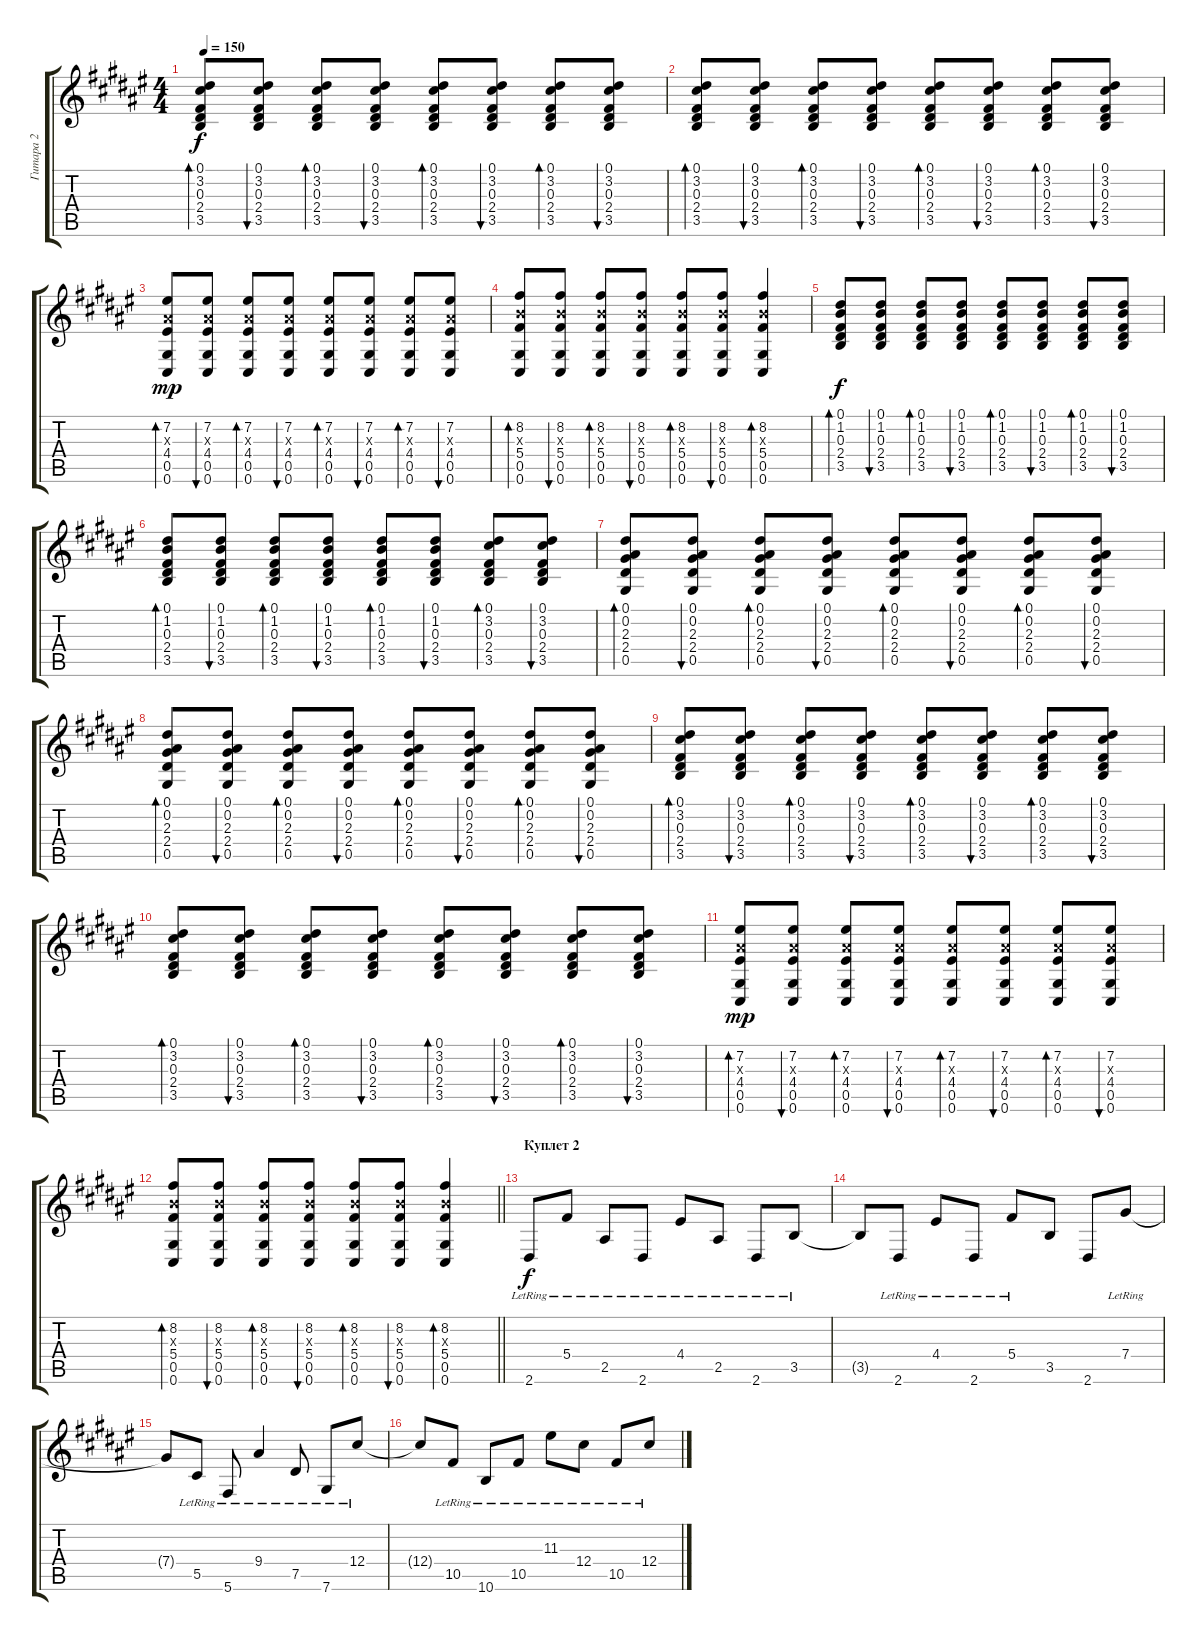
\track ("Гитара 2" "Гитара 2") {instrument acousticguitarnylon}
\staff {score tabs}
\tuning (Eb4 Bb3 Gb3 Db3 Ab2 Db2) {hide}
\ts (4 4)
\tempo 150
\clef g2
\ks d#minor
(0.1 3.2 0.3 2.4 3.5).8{bd 120 dy f} (0.1 3.2 0.3 2.4 3.5).8{bu 120} (0.1 3.2 0.3 2.4 3.5).8{bd 120} (0.1 3.2 0.3 2.4 3.5).8{bu 120} (0.1 3.2 0.3 2.4 3.5).8{bd 120} (0.1 3.2 0.3 2.4 3.5).8{bu 120} (0.1 3.2 0.3 2.4 3.5).8{bd 120} (0.1 3.2 0.3 2.4 3.5).8{bu 120} |
(0.1 3.2 0.3 2.4 3.5).8{bd 120} (0.1 3.2 0.3 2.4 3.5).8{bu 120} (0.1 3.2 0.3 2.4 3.5).8{bd 120} (0.1 3.2 0.3 2.4 3.5).8{bu 120} (0.1 3.2 0.3 2.4 3.5).8{bd 120} (0.1 3.2 0.3 2.4 3.5).8{bu 120} (0.1 3.2 0.3 2.4 3.5).8{bd 120} (0.1 3.2 0.3 2.4 3.5).8{bu 120} |
(7.2 4.3{x} 4.4 0.5 0.6).8{bd 120 dy mp} (7.2 4.3{x} 4.4 0.5 0.6).8{bu 120} (7.2 4.3{x} 4.4 0.5 0.6).8{bd 120} (7.2 4.3{x} 4.4 0.5 0.6).8{bu 120} (7.2 4.3{x} 4.4 0.5 0.6).8{bd 120} (7.2 4.3{x} 4.4 0.5 0.6).8{bu 120} (7.2 4.3{x} 4.4 0.5 0.6).8{bd 120} (7.2 4.3{x} 4.4 0.5 0.6).8{bu 120} |
(8.2 5.3{x} 5.4 0.5 0.6).8{bd 120} (8.2 5.3{x} 5.4 0.5 0.6).8{bu 120} (8.2 5.3{x} 5.4 0.5 0.6).8{bd 120} (8.2 5.3{x} 5.4 0.5 0.6).8{bu 120} (8.2 5.3{x} 5.4 0.5 0.6).8{bd 120} (8.2 5.3{x} 5.4 0.5 0.6).8{bu 120} (8.2 5.3{x} 5.4 0.5 0.6).4{bd 120} |
(0.1 1.2 0.3 2.4 3.5).8{bd 120 dy f} (0.1 1.2 0.3 2.4 3.5).8{bu 120} (0.1 1.2 0.3 2.4 3.5).8{bd 120} (0.1 1.2 0.3 2.4 3.5).8{bu 120} (0.1 1.2 0.3 2.4 3.5).8{bd 120} (0.1 1.2 0.3 2.4 3.5).8{bu 120} (0.1 1.2 0.3 2.4 3.5).8{bd 120} (0.1 1.2 0.3 2.4 3.5).8{bu 120} |
(0.1 1.2 0.3 2.4 3.5).8{bd 120} (0.1 1.2 0.3 2.4 3.5).8{bu 120} (0.1 1.2 0.3 2.4 3.5).8{bd 120} (0.1 1.2 0.3 2.4 3.5).8{bu 120} (0.1 1.2 0.3 2.4 3.5).8{bd 120} (0.1 1.2 0.3 2.4 3.5).8{bu 120} (0.1 3.2 0.3 2.4 3.5).8{bd 120} (0.1 3.2 0.3 2.4 3.5).8{bu 120} |
(0.1 0.2 2.3 2.4 0.5).8{bd 120} (0.1 0.2 2.3 2.4 0.5).8{bu 120} (0.1 0.2 2.3 2.4 0.5).8{bd 120} (0.1 0.2 2.3 2.4 0.5).8{bu 120} (0.1 0.2 2.3 2.4 0.5).8{bd 120} (0.1 0.2 2.3 2.4 0.5).8{bu 120} (0.1 0.2 2.3 2.4 0.5).8{bd 120} (0.1 0.2 2.3 2.4 0.5).8{bu 120} |
(0.1 0.2 2.3 2.4 0.5).8{bd 120} (0.1 0.2 2.3 2.4 0.5).8{bu 120} (0.1 0.2 2.3 2.4 0.5).8{bd 120} (0.1 0.2 2.3 2.4 0.5).8{bu 120} (0.1 0.2 2.3 2.4 0.5).8{bd 120} (0.1 0.2 2.3 2.4 0.5).8{bu 120} (0.1 0.2 2.3 2.4 0.5).8{bd 120} (0.1 0.2 2.3 2.4 0.5).8{bu 120} |
(0.1 3.2 0.3 2.4 3.5).8{bd 120} (0.1 3.2 0.3 2.4 3.5).8{bu 120} (0.1 3.2 0.3 2.4 3.5).8{bd 120} (0.1 3.2 0.3 2.4 3.5).8{bu 120} (0.1 3.2 0.3 2.4 3.5).8{bd 120} (0.1 3.2 0.3 2.4 3.5).8{bu 120} (0.1 3.2 0.3 2.4 3.5).8{bd 120} (0.1 3.2 0.3 2.4 3.5).8{bu 120} |
(0.1 3.2 0.3 2.4 3.5).8{bd 120} (0.1 3.2 0.3 2.4 3.5).8{bu 120} (0.1 3.2 0.3 2.4 3.5).8{bd 120} (0.1 3.2 0.3 2.4 3.5).8{bu 120} (0.1 3.2 0.3 2.4 3.5).8{bd 120} (0.1 3.2 0.3 2.4 3.5).8{bu 120} (0.1 3.2 0.3 2.4 3.5).8{bd 120} (0.1 3.2 0.3 2.4 3.5).8{bu 120} |
(7.2 4.3{x} 4.4 0.5 0.6).8{bd 120 dy mp} (7.2 4.3{x} 4.4 0.5 0.6).8{bu 120} (7.2 4.3{x} 4.4 0.5 0.6).8{bd 120} (7.2 4.3{x} 4.4 0.5 0.6).8{bu 120} (7.2 4.3{x} 4.4 0.5 0.6).8{bd 120} (7.2 4.3{x} 4.4 0.5 0.6).8{bu 120} (7.2 4.3{x} 4.4 0.5 0.6).8{bd 120} (7.2 4.3{x} 4.4 0.5 0.6).8{bu 120} |
\barLineRight lightlight
(8.2 5.3{x} 5.4 0.5 0.6).8{bd 120} (8.2 5.3{x} 5.4 0.5 0.6).8{bu 120} (8.2 5.3{x} 5.4 0.5 0.6).8{bd 120} (8.2 5.3{x} 5.4 0.5 0.6).8{bu 120} (8.2 5.3{x} 5.4 0.5 0.6).8{bd 120} (8.2 5.3{x} 5.4 0.5 0.6).8{bu 120} (8.2 5.3{x} 5.4 0.5 0.6).4{bd 120} |
\section ("" "Куплет 2")
2.6{lr}.8{dy f} 5.4{lr}.8 2.5{lr}.8 2.6{lr}.8 4.4{lr}.8 2.5{lr}.8 2.6{lr}.8 3.5{lr}.8 |
3.5{t}.8 2.6{lr}.8 4.4{lr}.8 2.6{lr}.8 5.4{lr}.8 3.5.8 2.6.8 7.4{lr}.8 |
7.4{t}.8 5.5{lr}.8 5.6{lr}.8 9.4{lr}.4 7.5{lr}.8 7.6{lr}.8 12.4{lr}.8 |
12.4{t}.8 10.5{lr}.8 10.6{lr}.8 10.5{lr}.8 11.3{lr}.8 12.4{lr}.8 10.5{lr}.8 12.4{lr}.8
